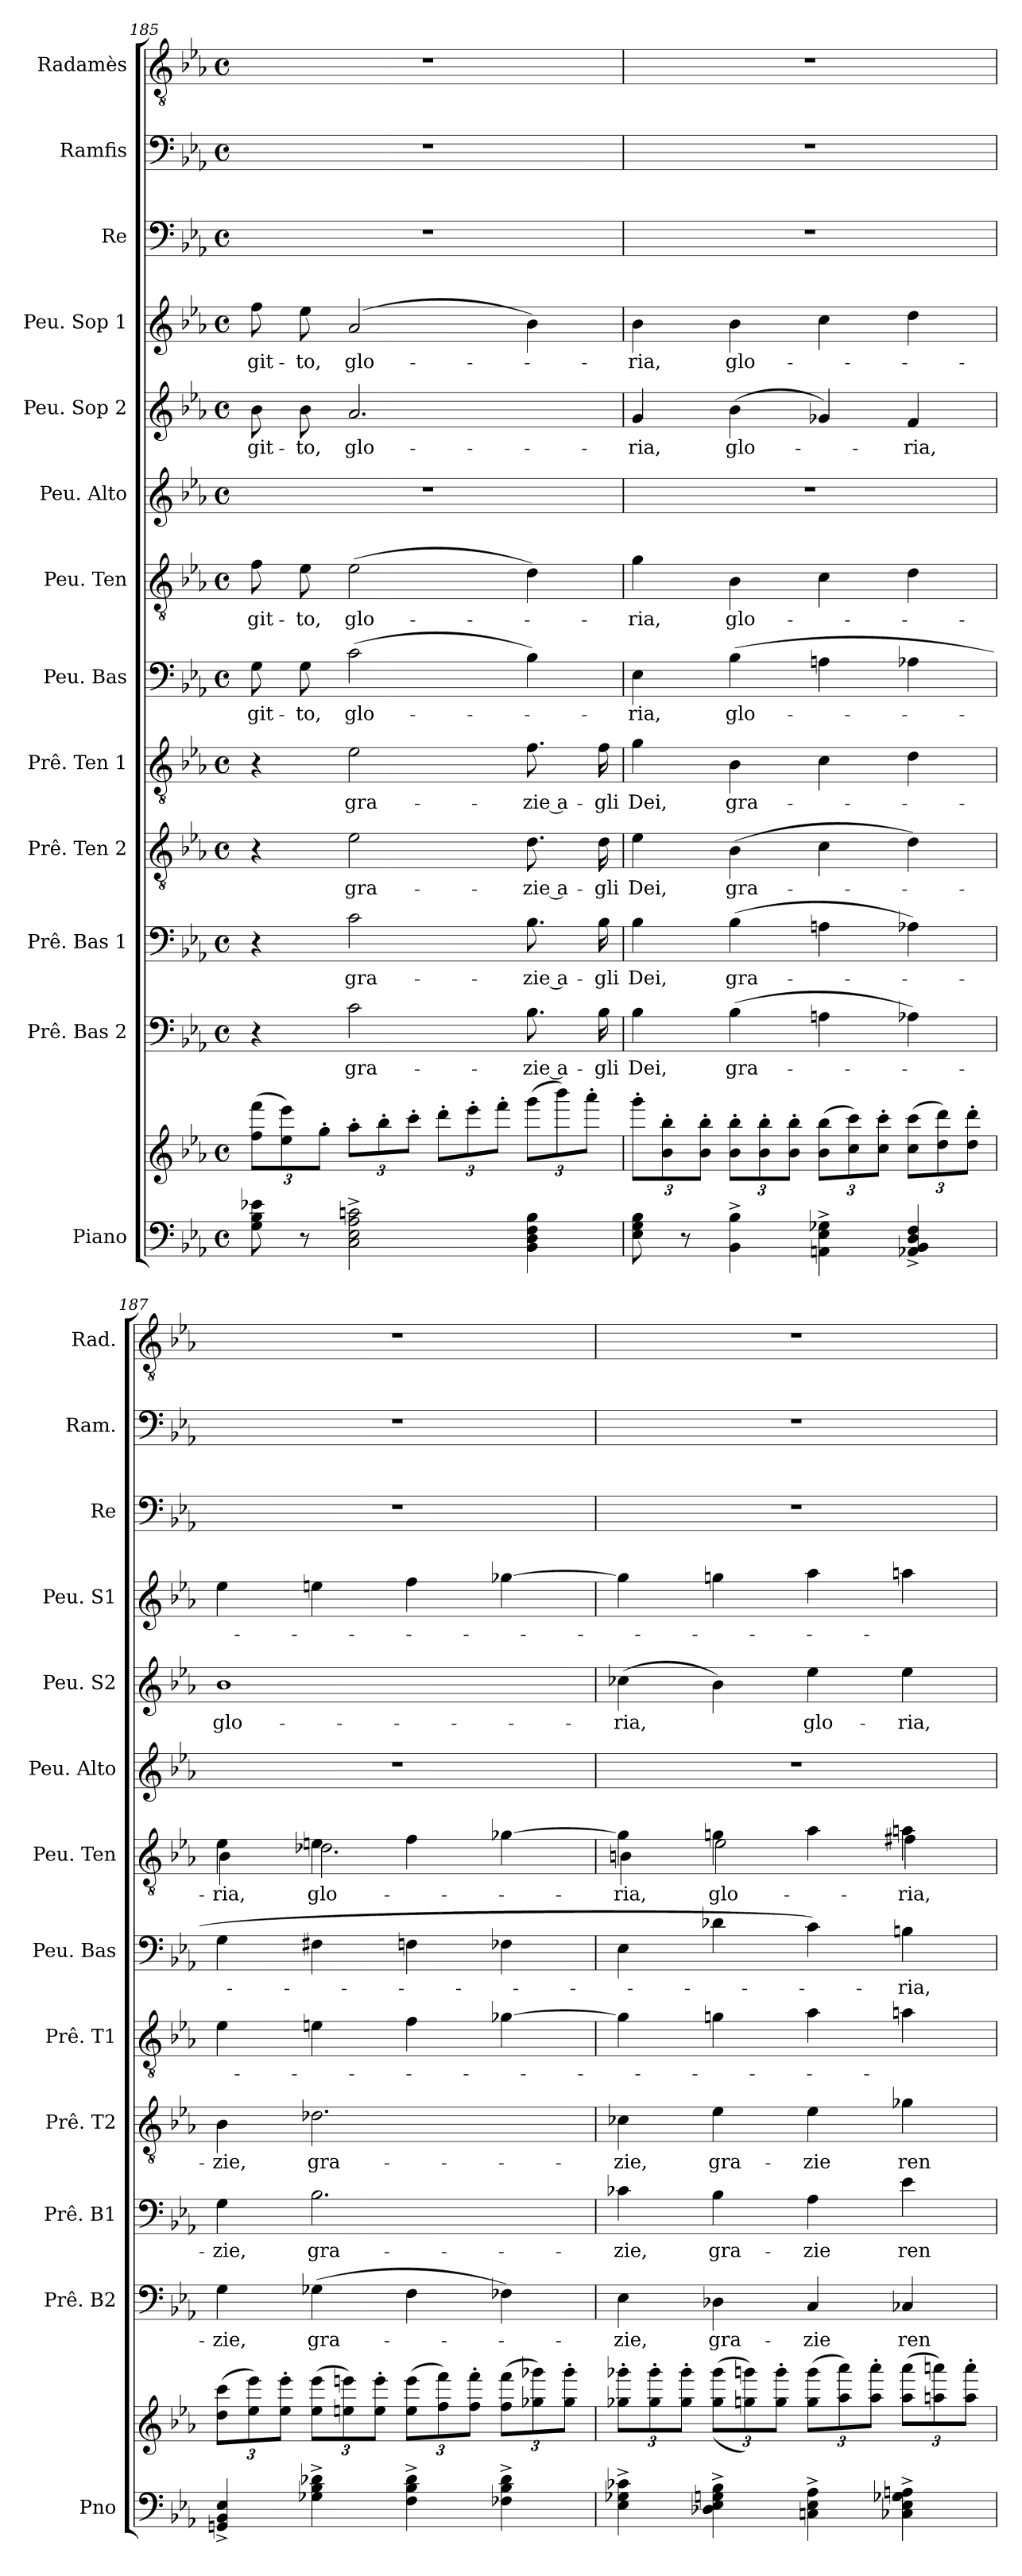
**kern	**kern	**kern	**text	**kern	**text	**kern	**text	**kern	**text	**kern	**text	**kern	**text	**kern	**kern	**text	**kern	**text	**kern	**kern	**kern
*part13	*part13	*part12	*part12	*part11	*part11	*part10	*part10	*part9	*part9	*part8	*part8	*part7	*part7	*part6	*part5	*part5	*part4	*part4	*part3	*part2	*part1
*staff14	*staff13	*staff12	*staff12	*staff11	*staff11	*staff10	*staff10	*staff9	*staff9	*staff8	*staff8	*staff7	*staff7	*staff6	*staff5	*staff5	*staff4	*staff4	*staff3	*staff2	*staff1
*I"Piano	*	*I"Prê. Bas 2	*	*I"Prê. Bas 1	*	*I"Prê. Ten 2	*	*I"Prê. Ten 1	*	*I"Peu. Bas	*	*I"Peu. Ten	*	*I"Peu. Alto	*I"Peu. Sop 2	*	*I"Peu. Sop 1	*	*I"Re	*I"Ramfis	*I"Radamès
*I'Pno	*	*I'Prê. B2	*	*I'Prê. B1	*	*I'Prê. T2	*	*I'Prê. T1	*	*I'Peu. Bas	*	*I'Peu. Ten	*	*I'Peu. Alto	*I'Peu. S2	*	*I'Peu. S1	*	*I'Re	*I'Ram.	*I'Rad.
*clefF4	*clefG2	*clefF4	*	*clefF4	*	*clefGv2	*	*clefGv2	*	*clefF4	*	*clefGv2	*	*clefG2	*clefG2	*	*clefG2	*	*clefF4	*clefF4	*clefGv2
*k[b-e-a-]	*k[b-e-a-]	*k[b-e-a-]	*	*k[b-e-a-]	*	*k[b-e-a-]	*	*k[b-e-a-]	*	*k[b-e-a-]	*	*k[b-e-a-]	*	*k[b-e-a-]	*k[b-e-a-]	*	*k[b-e-a-]	*	*k[b-e-a-]	*k[b-e-a-]	*k[b-e-a-]
*M4/4	*M4/4	*M4/4	*	*M4/4	*	*M4/4	*	*M4/4	*	*M4/4	*	*M4/4	*	*M4/4	*M4/4	*	*M4/4	*	*M4/4	*M4/4	*M4/4
*met(c)	*met(c)	*met(c)	*	*met(c)	*	*met(c)	*	*met(c)	*	*met(c)	*	*met(c)	*	*met(c)	*met(c)	*	*met(c)	*	*met(c)	*met(c)	*met(c)
*	*Xbrackettup	*	*	*	*	*	*	*	*	*	*	*	*	*	*	*	*	*	*	*	*
=185	=185	=185	=185	=185	=185	=185	=185	=185	=185	=185	=185	=185	=185	=185	=185	=185	=185	=185	=185	=185	=185
!	!	!	!	!	!	!	!	!	!	!	!LO:LY:b:color=#0055FF	!	!LO:LY:b:color=#0055FF	!	!	!LO:LY:b:color=#0055FF	!	!LO:LY:b:color=#0055FF	!	!	!
8G\ 8B-\ 8e-X\	(>12ff\ 12fff\L	4r	.	4r	.	4r	.	4r	.	8G\	-git-	8f\	-git-	1r	8b-\	-git-	8ff\	-git-	1r	1r	1r
.	12ee-\ 12eee-\)	.	.	.	.	.	.	.	.	.	.	.	.	.	.	.	.	.	.	.	.
!	!	!	!	!	!	!	!	!	!	!	!LO:LY:b:color=#0055FF	!	!LO:LY:b:color=#0055FF	!	!	!LO:LY:b:color=#0055FF	!	!LO:LY:b:color=#0055FF	!	!	!
8r	.	.	.	.	.	.	.	.	.	8G\	-to,	8e-\	-to,	.	8b-\	-to,	8ee-\	-to,	.	.	.
.	12gg'\J	.	.	.	.	.	.	.	.	.	.	.	.	.	.	.	.	.	.	.	.
!	!	!	!LO:LY:b:color=#0055FF	!	!LO:LY:b:color=#AA0000	!	!LO:LY:b:color=#0055FF	!	!LO:LY:b:color=#0055FF	!	!LO:LY:b:color=#0055FF	!	!LO:LY:b:color=#0055FF	!	!	!LO:LY:b:color=#0055FF	!	!LO:LY:b:color=#0055FF	!	!	!
2C\^ 2E-\^ 2A-\^ 2cn\^	12aa-'\L	2c\	gra-	2c\	gra-	2e-\	gra-	2e-\	gra-	(>2c\	glo-	(>2e-\	glo-	.	2.a-/	glo-	(>2a-/	glo-	.	.	.
.	12bb-'\	.	.	.	.	.	.	.	.	.	.	.	.	.	.	.	.	.	.	.	.
.	12ccc'\J	.	.	.	.	.	.	.	.	.	.	.	.	.	.	.	.	.	.	.	.
.	12ddd'\L	.	.	.	.	.	.	.	.	.	.	.	.	.	.	.	.	.	.	.	.
.	12eee-'\	.	.	.	.	.	.	.	.	.	.	.	.	.	.	.	.	.	.	.	.
.	12fff'\J	.	.	.	.	.	.	.	.	.	.	.	.	.	.	.	.	.	.	.	.
!	!	!	!LO:LY:b:color=#0055FF	!	!LO:LY:b:color=#AA0000	!	!LO:LY:b:color=#0055FF	!	!LO:LY:b:color=#0055FF	!	!	!	!	!	!	!	!	!	!	!	!
4BB-\ 4D\ 4F\ 4B-\	(>12ggg\L	8.B-\	zie a-	8.B-\	zie a-	8.d\	zie a-	8.f\	zie a-	4B-\)	.	4d\)	.	.	.	.	4b-\)	.	.	.	.
.	12bbb-\)	.	.	.	.	.	.	.	.	.	.	.	.	.	.	.	.	.	.	.	.
.	12aaa-'\J	.	.	.	.	.	.	.	.	.	.	.	.	.	.	.	.	.	.	.	.
!	!	!	!LO:LY:b:color=#0055FF	!	!LO:LY:b:color=#AA0000	!	!LO:LY:b:color=#0055FF	!	!LO:LY:b:color=#0055FF	!	!	!	!	!	!	!	!	!	!	!	!
.	.	16B-\	-gli	16B-\	-gli	16d\	-gli	16f\	-gli	.	.	.	.	.	.	.	.	.	.	.	.
=186	=186	=186	=186	=186	=186	=186	=186	=186	=186	=186	=186	=186	=186	=186	=186	=186	=186	=186	=186	=186	=186
!	!	!	!LO:LY:b:color=#0055FF	!	!LO:LY:b:color=#AA0000	!	!LO:LY:b:color=#0055FF	!	!LO:LY:b:color=#0055FF	!	!LO:LY:b:color=#0055FF	!	!LO:LY:b:color=#0055FF	!	!	!LO:LY:b:color=#0055FF	!	!LO:LY:b:color=#0055FF	!	!	!
8E-\ 8G\ 8B-\	12ggg'\L	4B-\	Dei,	4B-\	Dei,	4e-\	Dei,	4g\	Dei,	4E-\	-ria,	4g\	-ria,	1r	4g/	-ria,	4b-\	-ria,	1r	1r	1r
.	12b-\' 12bb-\'	.	.	.	.	.	.	.	.	.	.	.	.	.	.	.	.	.	.	.	.
8r	.	.	.	.	.	.	.	.	.	.	.	.	.	.	.	.	.	.	.	.	.
.	12b-\' 12bb-\'J	.	.	.	.	.	.	.	.	.	.	.	.	.	.	.	.	.	.	.	.
!	!	!	!LO:LY:b:color=#0055FF	!	!LO:LY:b:color=#AA0000	!	!LO:LY:b:color=#0055FF	!	!LO:LY:b:color=#0055FF	!	!LO:LY:b:color=#0055FF	!	!LO:LY:b:color=#0055FF	!	!	!LO:LY:b:color=#0055FF	!	!LO:LY:b:color=#0055FF	!	!	!
4BB-\^ 4B-\^	12b-\' 12bb-\'L	(>4B-\	gra-	(>4B-\	gra-	(>4B-\	gra-	4B-\	gra-	(>4B-\	glo-	4B-\	glo-	.	(>4b-\	glo-	4b-\	glo-	.	.	.
.	12b-\' 12bb-\'	.	.	.	.	.	.	.	.	.	.	.	.	.	.	.	.	.	.	.	.
.	12b-\' 12bb-\'J	.	.	.	.	.	.	.	.	.	.	.	.	.	.	.	.	.	.	.	.
4AAn\^ 4E-\^ 4G-X\^	(>12b-\ 12bb-\L	4An\	.	4An\	.	4c\	.	4c\	.	4An\	.	4c\	.	.	4g-X/)	.	4cc\	.	.	.	.
.	12cc\ 12ccc\)	.	.	.	.	.	.	.	.	.	.	.	.	.	.	.	.	.	.	.	.
.	12cc\' 12ccc\'J	.	.	.	.	.	.	.	.	.	.	.	.	.	.	.	.	.	.	.	.
!	!	!	!	!	!	!	!	!	!	!	!	!	!	!	!	!LO:LY:b:color=#0055FF	!	!	!	!	!
4AA-X/^ 4BB-/^ 4D/^ 4F/^	(>12cc\ 12ccc\L	4A-X\)	.	4A-X\)	.	4d\)	.	4d\	.	4A-X\	.	4d\	.	.	4f/	-ria,	4dd\	.	.	.	.
.	12dd\ 12ddd\)	.	.	.	.	.	.	.	.	.	.	.	.	.	.	.	.	.	.	.	.
.	12dd\' 12ddd\'J	.	.	.	.	.	.	.	.	.	.	.	.	.	.	.	.	.	.	.	.
!!LO:PB:g=z
=187	=187	=187	=187	=187	=187	=187	=187	=187	=187	=187	=187	=187	=187	=187	=187	=187	=187	=187	=187	=187	=187
!	!	!	!LO:LY:b:color=#0055FF	!	!LO:LY:b:color=#AA0000	!	!LO:LY:b:color=#0055FF	!	!	!	!	!	!LO:LY:b:color=#0055FF	!	!	!LO:LY:b:color=#0055FF	!	!	!	!	!
*	*	*	*	*	*	*	*	*	*	*	*	*^	*	*	*	*	*	*	*	*	*
4GGn/^ 4BB-/^ 4E-/^	(>12dd\ 12ccc\L	4G\	-zie,	4G\	-zie,	4B-\	-zie,	4e-\	.	4G\	.	4e-\	4B-\	-ria,	1r	1b-	glo-	4ee-\	.	1r	1r	1r
.	12ee-\ 12eee-\)	.	.	.	.	.	.	.	.	.	.	.	.	.	.	.	.	.	.	.	.	.
.	12ee-\' 12eee-\'J	.	.	.	.	.	.	.	.	.	.	.	.	.	.	.	.	.	.	.	.	.
!	!	!	!LO:LY:b:color=#0055FF	!	!LO:LY:b:color=#AA0000	!	!LO:LY:b:color=#0055FF	!	!	!	!	!	!	!LO:LY:b:color=#0055FF	!	!	!	!	!	!	!	!
4G-X\^ 4B-\^ 4d-X\^	(>12ee-\ 12eee-\L	(>4G-X\	gra-	2.B-\	gra-	2.d-X\	gra-	4en\	.	4F#X\	.	4en\	2.d-X\	glo-	.	.	.	4een\	.	.	.	.
.	12een\ 12eeen\)	.	.	.	.	.	.	.	.	.	.	.	.	.	.	.	.	.	.	.	.	.
.	12ee\' 12eee\'J	.	.	.	.	.	.	.	.	.	.	.	.	.	.	.	.	.	.	.	.	.
4F\^ 4B-\^ 4d-\^	(>12ee\ 12eee\L	4F\	.	.	.	.	.	4f\	.	4Fn\	.	4f\	.	.	.	.	.	4ff\	.	.	.	.
.	12ff\ 12fff\)	.	.	.	.	.	.	.	.	.	.	.	.	.	.	.	.	.	.	.	.	.
.	12ff\' 12fff\'J	.	.	.	.	.	.	.	.	.	.	.	.	.	.	.	.	.	.	.	.	.
4F-X\^ 4B-\^ 4d-\^	(>12ff\ 12fff\L	4F-X\)	.	.	.	.	.	[4g-X\	.	4F-X\	.	[4g-X\	.	.	.	.	.	[4gg-X\	.	.	.	.
.	12gg-X\ 12ggg-X\)	.	.	.	.	.	.	.	.	.	.	.	.	.	.	.	.	.	.	.	.	.
.	12gg-\' 12ggg-\'J	.	.	.	.	.	.	.	.	.	.	.	.	.	.	.	.	.	.	.	.	.
=188	=188	=188	=188	=188	=188	=188	=188	=188	=188	=188	=188	=188	=188	=188	=188	=188	=188	=188	=188	=188	=188	=188
!	!	!	!LO:LY:b:color=#0055FF	!	!LO:LY:b:color=#AA0000	!	!LO:LY:b:color=#0055FF	!	!	!	!	!	!	!LO:LY:b:color=#0055FF	!	!	!LO:LY:b:color=#0055FF	!	!	!	!	!
4E-\^ 4G-X\^ 4c-X\^	12gg-X\' 12ggg-X\'L	4E-\	-zie,	4c-X\	-zie,	4c-X\	-zie,	4g-\]	.	4E-\	.	4g-\]	4Bn\	-ria,	1r	(>4cc-X\	-ria,	4gg-\]	.	1r	1r	1r
.	12gg-\' 12ggg-\'	.	.	.	.	.	.	.	.	.	.	.	.	.	.	.	.	.	.	.	.	.
.	12gg-\' 12ggg-\'J	.	.	.	.	.	.	.	.	.	.	.	.	.	.	.	.	.	.	.	.	.
!	!	!	!LO:LY:b:color=#0055FF	!	!LO:LY:b:color=#AA0000	!	!LO:LY:b:color=#0055FF	!	!	!	!	!	!	!LO:LY:b:color=#0055FF	!	!	!	!	!	!	!	!
4D-X\^ 4E-\^ 4Gn\^ 4B-\^	(>(>12gg-\ 12ggg-\L	4D-X\	gra-	4B-\	gra-	4e-\	gra-	4gn\	.	4d-X\	.	4gn\	2e-\	glo-	.	4b-\)	.	4ggn\	.	.	.	.
.	12ggn\ 12gggn\))	.	.	.	.	.	.	.	.	.	.	.	.	.	.	.	.	.	.	.	.	.
.	12gg\' 12ggg\'J	.	.	.	.	.	.	.	.	.	.	.	.	.	.	.	.	.	.	.	.	.
!	!	!	!LO:LY:b:color=#0055FF	!	!LO:LY:b:color=#AA0000	!	!LO:LY:b:color=#0055FF	!	!	!	!	!	!	!	!	!	!LO:LY:b:color=#0055FF	!	!	!	!	!
4Cn\^ 4E-\^ 4A-\^	(>12gg\ 12ggg\L	4C/	-zie	4A-\	-zie	4e-\	-zie	4a-\	.	4c\)	.	4a-\	.	.	.	4ee-\	glo-	4aa-\	.	.	.	.
.	12aa-\ 12aaa-\)	.	.	.	.	.	.	.	.	.	.	.	.	.	.	.	.	.	.	.	.	.
.	12aa-\' 12aaa-\'J	.	.	.	.	.	.	.	.	.	.	.	.	.	.	.	.	.	.	.	.	.
!	!	!	!LO:LY:b:color=#0055FF	!	!LO:LY:b:color=#AA0000	!	!LO:LY:b:color=#0055FF	!	!	!	!LO:LY:b:color=#0055FF	!	!	!LO:LY:b:color=#0055FF	!	!	!LO:LY:b:color=#0055FF	!	!	!	!	!
4C-X\^ 4E-\^ 4G-X\^ 4An\^	(>12aa-\ 12aaa-\L	4C-X/	ren-	4e-\	ren-	4g-X\	ren-	4an\	.	4Bn\	-ria,	4an\	4f#X\	-ria,	.	4ee-\	-ria,	4aan\	.	.	.	.
.	12aan\ 12aaan\)	.	.	.	.	.	.	.	.	.	.	.	.	.	.	.	.	.	.	.	.	.
.	12aa\' 12aaa\'J	.	.	.	.	.	.	.	.	.	.	.	.	.	.	.	.	.	.	.	.	.
*	*	*	*	*	*	*	*	*	*	*	*	*v	*v	*	*	*	*	*	*	*	*	*
=	=	=	=	=	=	=	=	=	=	=	=	=	=	=	=	=	=	=	=	=	=
*-	*-	*-	*-	*-	*-	*-	*-	*-	*-	*-	*-	*-	*-	*-	*-	*-	*-	*-	*-	*-	*-
